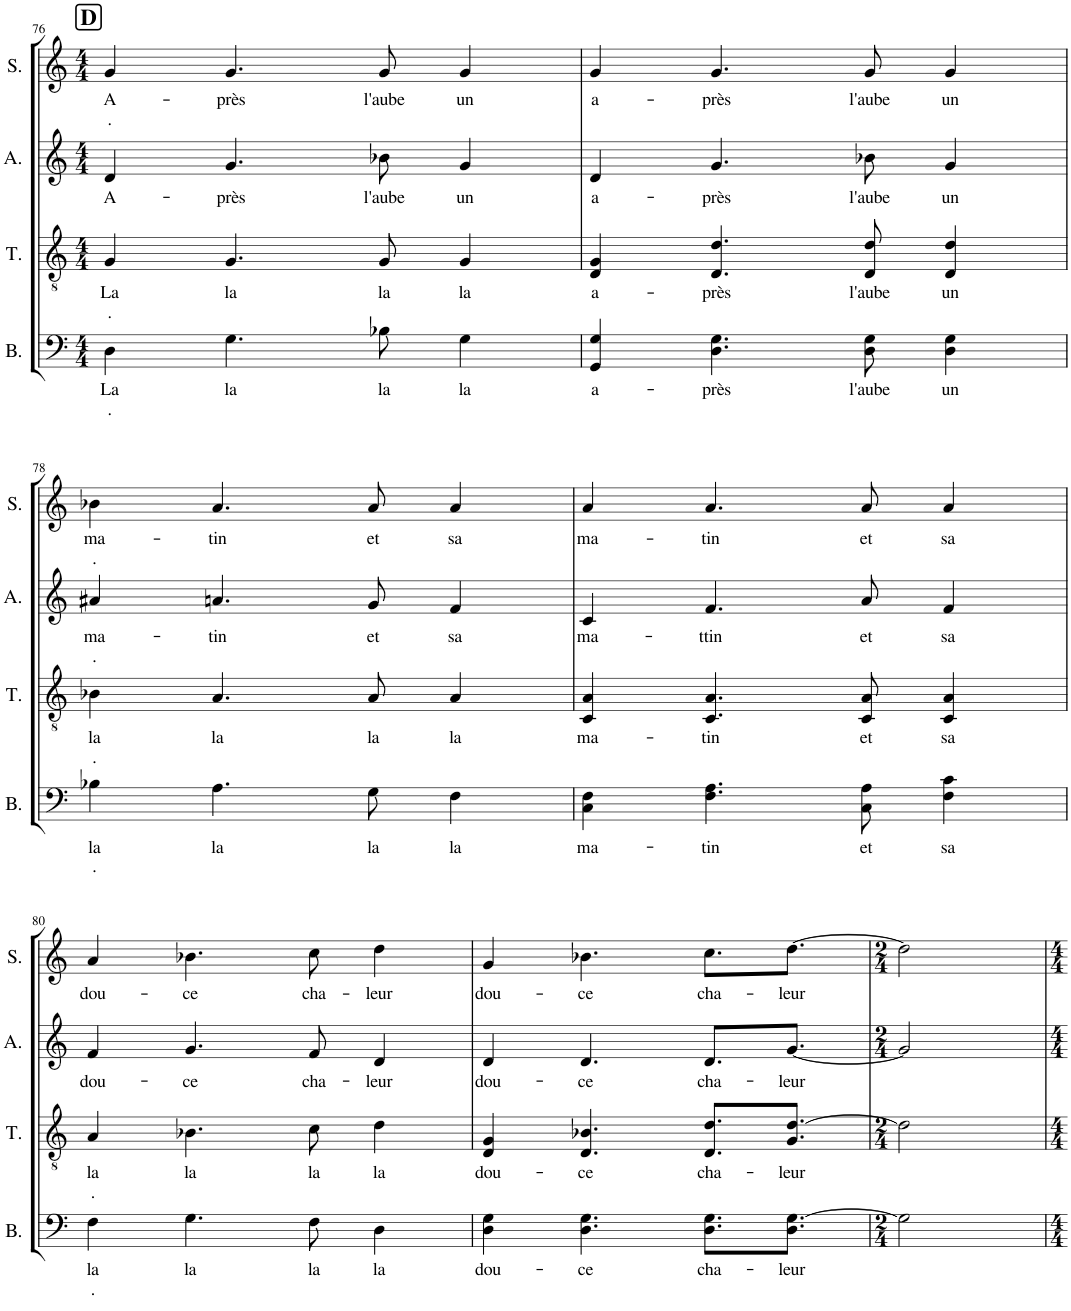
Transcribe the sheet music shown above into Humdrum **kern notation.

**kern	**text	**text	**kern	**text	**text	**kern	**text	**text	**kern	**text	**text
*part4	*part4	*part4	*part3	*part3	*part3	*part2	*part2	*part2	*part1	*part1	*part1
*staff4	*staff4	*staff4	*staff3	*staff3	*staff3	*staff2	*staff2	*staff2	*staff1	*staff1	*staff1
*I"Bass	*	*	*I"Tenor	*	*	*I"Alto	*	*	*I"Soprano	*	*
*I'B.	*	*	*I'T.	*	*	*I'A.	*	*	*I'S.	*	*
!!LO:PB:g=z
*clefF4	*	*	*clefGv2	*	*	*clefG2	*	*	*clefG2	*	*
*k[]	*	*	*k[]	*	*	*k[]	*	*	*k[]	*	*
*M4/4	*	*	*M4/4	*	*	*M4/4	*	*	*M4/4	*	*
!!LO:REH:place=s1:a:B:cj:fs=14:t=D
=76	=76	=76	=76	=76	=76	=76	=76	=76	=76	=76	=76
!	!LO:LY:b	!LO:LY:b	!	!LO:LY:b	!LO:LY:b	!	!LO:LY:b	!	!	!LO:LY:b	!LO:LY:b
4D\	La	.	4G/	La	.	4d/	A-	.	4g/	A-	.
!	!LO:LY:b	!	!	!LO:LY:b	!	!	!LO:LY:b	!	!	!LO:LY:b	!
4.G\	la	.	4.G/	la	.	4.g/	-près	.	4.g/	-près	.
!	!LO:LY:b	!	!	!LO:LY:b	!	!	!LO:LY:b	!	!	!LO:LY:b	!
8B-X\	la	.	8G/	la	.	8b-X\	l'aube	.	8g/	l'aube	.
!	!LO:LY:b	!	!	!LO:LY:b	!	!	!LO:LY:b	!	!	!LO:LY:b	!
4G\	la	.	4G/	la	.	4g/	un	.	4g/	un	.
=77	=77	=77	=77	=77	=77	=77	=77	=77	=77	=77	=77
!	!LO:LY:b	!	!	!LO:LY:b	!	!	!LO:LY:b	!	!	!LO:LY:b	!
4GG/ 4G/	a-	.	4D/ 4G/	a-	.	4d/	a-	.	4g/	a-	.
!	!LO:LY:b	!	!	!LO:LY:b	!	!	!LO:LY:b	!	!	!LO:LY:b	!
4.D\ 4.G\	-près	.	4.D/ 4.d/	-près	.	4.g/	-près	.	4.g/	-près	.
!	!LO:LY:b	!	!	!LO:LY:b	!	!	!LO:LY:b	!	!	!LO:LY:b	!
8D\ 8G\	l'aube	.	8D/ 8d/	l'aube	.	8b-X\	l'aube	.	8g/	l'aube	.
!	!LO:LY:b	!	!	!LO:LY:b	!	!	!LO:LY:b	!	!	!LO:LY:b	!
4D\ 4G\	un	.	4D/ 4d/	un	.	4g/	un	.	4g/	un	.
!!LO:LB:g=z
=78	=78	=78	=78	=78	=78	=78	=78	=78	=78	=78	=78
!	!LO:LY:b	!LO:LY:b	!	!LO:LY:b	!LO:LY:b	!	!LO:LY:b	!LO:LY:b	!	!LO:LY:b	!LO:LY:b
4B-X\	la	.	4B-X\	la	.	4a#X/	ma-	.	4b-X\	ma-	.
!	!LO:LY:b	!	!	!LO:LY:b	!	!	!LO:LY:b	!	!	!LO:LY:b	!
4.A\	la	.	4.A/	la	.	4.an/	-tin	.	4.a/	-tin	.
!	!LO:LY:b	!	!	!LO:LY:b	!	!	!LO:LY:b	!	!	!LO:LY:b	!
8G\	la	.	8A/	la	.	8g/	et	.	8a/	et	.
!	!LO:LY:b	!	!	!LO:LY:b	!	!	!LO:LY:b	!	!	!LO:LY:b	!
4F\	la	.	4A/	la	.	4f/	sa	.	4a/	sa	.
=79	=79	=79	=79	=79	=79	=79	=79	=79	=79	=79	=79
!	!LO:LY:b	!	!	!LO:LY:b	!	!	!LO:LY:b	!	!	!LO:LY:b	!
4C\ 4F\	ma-	.	4C/ 4A/	ma-	.	4c/	ma-	.	4a/	ma-	.
!	!LO:LY:b	!	!	!LO:LY:b	!	!	!LO:LY:b	!	!	!LO:LY:b	!
4.F\ 4.A\	-tin	.	4.C/ 4.A/	-tin	.	4.f/	-ttin	.	4.a/	-tin	.
!	!LO:LY:b	!	!	!LO:LY:b	!	!	!LO:LY:b	!	!	!LO:LY:b	!
8C\ 8A\	et	.	8C/ 8A/	et	.	8a/	et	.	8a/	et	.
!	!LO:LY:b	!	!	!LO:LY:b	!	!	!LO:LY:b	!	!	!LO:LY:b	!
4F\ 4c\	sa	.	4C/ 4A/	sa	.	4f/	sa	.	4a/	sa	.
!!LO:LB:g=z
=80	=80	=80	=80	=80	=80	=80	=80	=80	=80	=80	=80
!	!LO:LY:b	!LO:LY:b	!	!LO:LY:b	!LO:LY:b	!	!LO:LY:b	!	!	!LO:LY:b	!
4F\	la	.	4A/	la	.	4f/	dou-	.	4a/	dou-	.
!	!LO:LY:b	!	!	!LO:LY:b	!	!	!LO:LY:b	!	!	!LO:LY:b	!
4.G\	la	.	4.B-X\	la	.	4.g/	-ce	.	4.b-X\	-ce	.
!	!LO:LY:b	!	!	!LO:LY:b	!	!	!LO:LY:b	!	!	!LO:LY:b	!
8F\	la	.	8c\	la	.	8f/	cha-	.	8cc\	cha-	.
!	!LO:LY:b	!	!	!LO:LY:b	!	!	!LO:LY:b	!	!	!LO:LY:b	!
4D\	la	.	4d\	la	.	4d/	-leur	.	4dd\	-leur	.
=81	=81	=81	=81	=81	=81	=81	=81	=81	=81	=81	=81
!	!LO:LY:b	!	!	!LO:LY:b	!	!	!LO:LY:b	!	!	!LO:LY:b	!
4D\ 4G\	dou-	.	4D/ 4G/	dou-	.	4d/	dou-	.	4g/	dou-	.
!	!LO:LY:b	!	!	!LO:LY:b	!	!	!LO:LY:b	!	!	!LO:LY:b	!
4.D\ 4.G\	-ce	.	4.D/ 4.B-X/	-ce	.	4.d/	-ce	.	4.b-X\	-ce	.
!	!LO:LY:b	!	!	!LO:LY:b	!	!	!LO:LY:b	!	!	!LO:LY:b	!
8.D\ 8.G\L	cha-	.	8.D/ 8.d/L	cha-	.	8.d/L	cha-	.	8.cc\L	cha-	.
!	!LO:LY:b	!	!	!LO:LY:b	!	!	!LO:LY:b	!	!	!LO:LY:b	!
8.D\ [8.G\J	-leur	.	8.G/ [8.d/J	-leur	.	[8.g/J	-leur	.	[8.dd\J	-leur	.
=82	=82	=82	=82	=82	=82	=82	=82	=82	=82	=82	=82
*M2/4	*	*	*M2/4	*	*	*M2/4	*	*	*M2/4	*	*
2G\]	.	.	2d\]	.	.	2g/]	.	.	2dd\]	.	.
=	=	=	=	=	=	=	=	=	=	=	=
*-	*-	*-	*-	*-	*-	*-	*-	*-	*-	*-	*-
